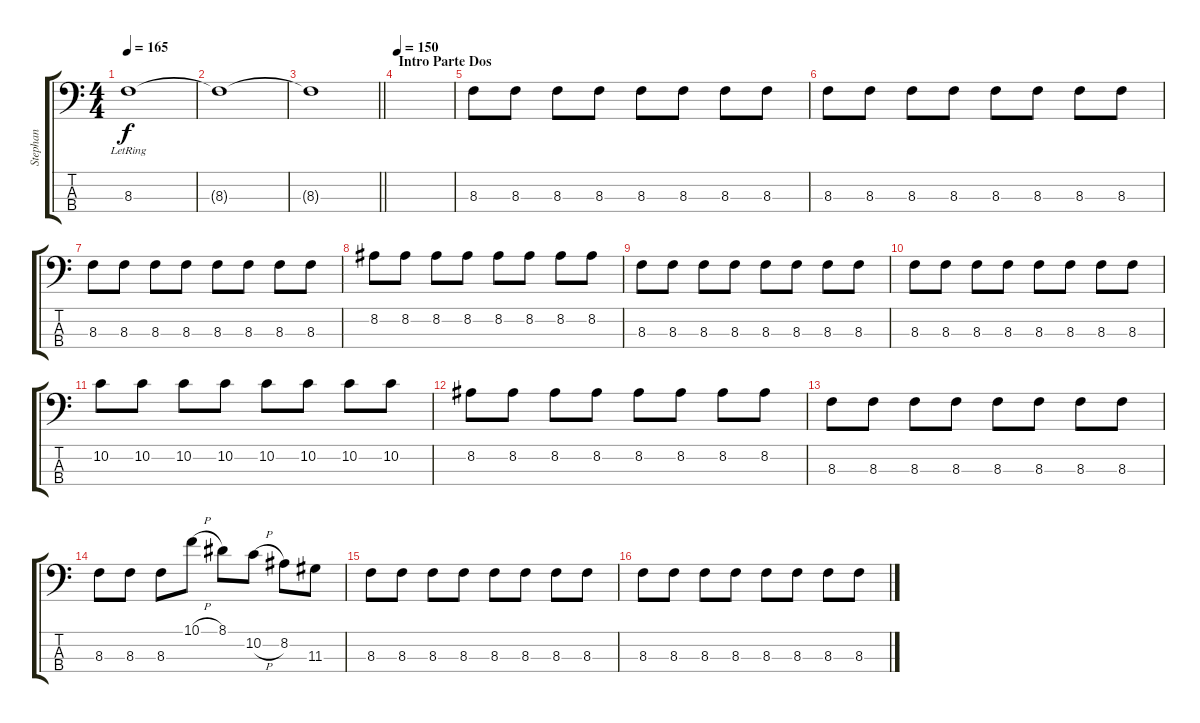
\track ("Stephan" "Stephan") {instrument electricbassfinger}
\staff {score tabs}
\tuning (G2 D2 A1 E1) {hide}
\ts (4 4)
\tempo 165
\clef f4
\ks c
8.3{lr}.1{dy f} |
8.3{t}.1{volume 0} |
\barLineRight lightlight
8.3{t}.1 |
\section ("" "Intro Parte Dos")
\tempo 150
|
8.3.8 8.3.8 8.3.8 8.3.8 8.3.8 8.3.8 8.3.8 8.3.8 |
8.3.8 8.3.8 8.3.8 8.3.8 8.3.8 8.3.8 8.3.8 8.3.8 |
8.3.8 8.3.8 8.3.8 8.3.8 8.3.8 8.3.8 8.3.8 8.3.8 |
8.2.8 8.2.8 8.2.8 8.2.8 8.2.8 8.2.8 8.2.8 8.2.8 |
8.3.8 8.3.8 8.3.8 8.3.8 8.3.8 8.3.8 8.3.8 8.3.8 |
8.3.8 8.3.8 8.3.8 8.3.8 8.3.8 8.3.8 8.3.8 8.3.8 |
10.2.8 10.2.8 10.2.8 10.2.8 10.2.8 10.2.8 10.2.8 10.2.8 |
8.2.8 8.2.8 8.2.8 8.2.8 8.2.8 8.2.8 8.2.8 8.2.8 |
8.3.8 8.3.8 8.3.8 8.3.8 8.3.8 8.3.8 8.3.8 8.3.8 |
8.3.8 8.3.8 8.3.8 10.1{h}.8 8.1.8 10.2{h}.8 8.2.8 11.3.8 |
8.3.8 8.3.8 8.3.8 8.3.8 8.3.8 8.3.8 8.3.8 8.3.8 |
8.3.8 8.3.8 8.3.8 8.3.8 8.3.8 8.3.8 8.3.8 8.3.8
